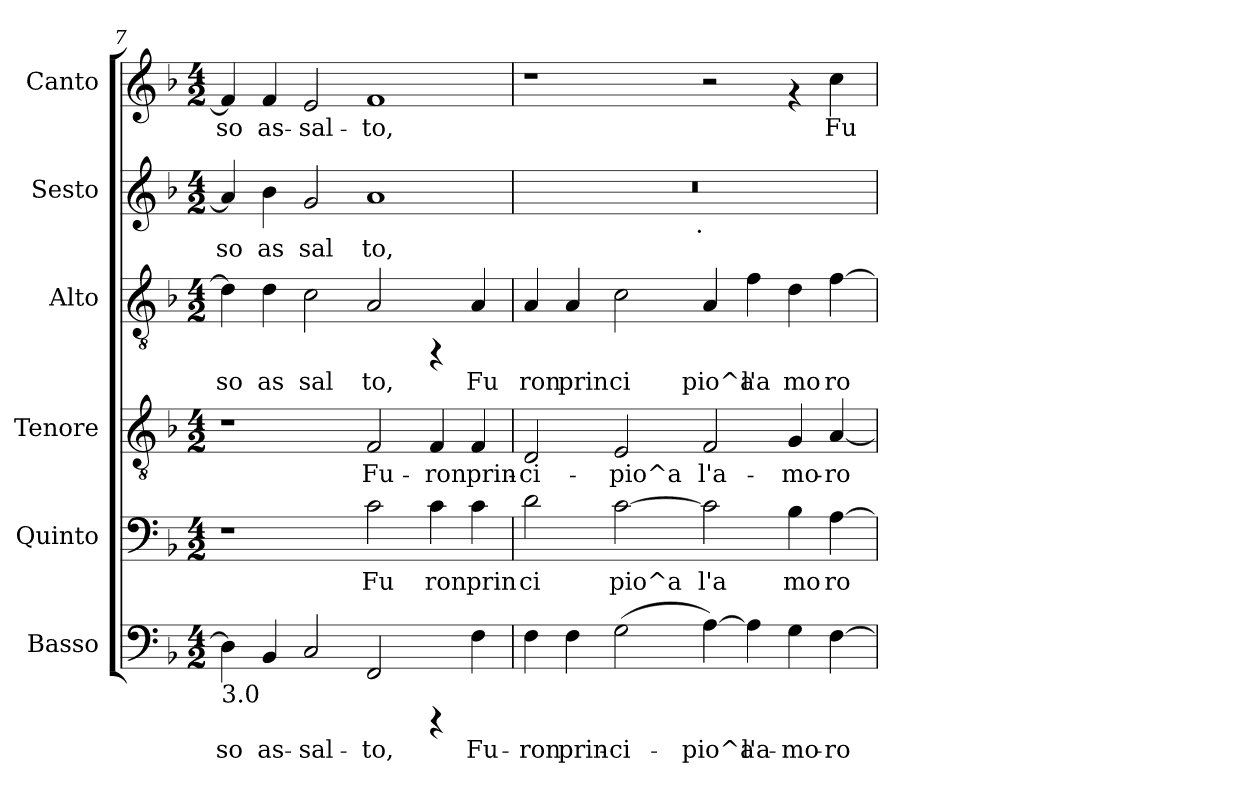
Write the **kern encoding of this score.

**kern	**text	**kern	**text	**kern	**text	**kern	**text	**kern	**text	**kern	**text
*part6	*part6	*part5	*part5	*part4	*part4	*part3	*part3	*part2	*part2	*part1	*part1
*staff6	*staff6	*staff5	*staff5	*staff4	*staff4	*staff3	*staff3	*staff2	*staff2	*staff1	*staff1
*I"Basso	*	*I"Quinto	*	*I"Tenore	*	*I"Alto	*	*I"Sesto	*	*I"Canto	*
!!LO:PB:g=z
*clefF4	*	*clefF4	*	*clefGv2	*	*clefGv2	*	*clefG2	*	*clefG2	*
*k[b-]	*	*k[b-]	*	*k[b-]	*	*k[b-]	*	*k[b-]	*	*k[b-]	*
*F:	*	*F:	*	*F:	*	*F:	*	*F:	*	*F:	*
*M4/2	*	*M4/2	*	*M4/2	*	*M4/2	*	*M4/2	*	*M4/2	*
=7	=7	=7	=7	=7	=7	=7	=7	=7	=7	=7	=7
!LO:TX:b:t=3.0	!	!	!	!	!	!	!	!	!	!	!
!	!LO:LY:b:cj	!	!	!	!	!	!LO:LY:b:cj	!	!LO:LY:b:cj	!	!LO:LY:b:cj
4D\]	so	1r	.	1r	.	4d\]	so	4a/]	-so	4f/]	-so
!	!LO:LY:b:cj	!	!	!	!	!	!LO:LY:b:cj	!	!LO:LY:b:cj	!	!LO:LY:b:cj
4BB-/	as-	.	.	.	.	4d\	as	4b-\	as	4f/	as-
!	!LO:LY:b:cj	!	!	!	!	!	!LO:LY:b:cj	!	!LO:LY:b:cj	!	!LO:LY:b:cj
2C/	-sal-	.	.	.	.	2c\	sal	2g/	sal	2e/	-sal-
!	!LO:LY:b:cj	!	!LO:LY:b:cj	!	!LO:LY:b:cj	!	!LO:LY:b:cj	!	!LO:LY:b:cj	!	!LO:LY:b:cj
2FF/	-to,	2c\	Fu	2F/	Fu-	2A/	to,	1a	to,	1f	-to,
!	!	!	!LO:LY:b:cj	!	!LO:LY:b:cj	!	!	!	!	!	!
4rCCC	.	4c\	ron	4F/	-ron	4rFF	.	.	.	.	.
!	!LO:LY:b:cj	!	!LO:LY:b:cj	!	!LO:LY:b:cj	!	!LO:LY:b:cj	!	!	!	!
4F\	Fu-	4c\	prin	4F/	prin-	4A/	Fu	.	.	.	.
=8	=8	=8	=8	=8	=8	=8	=8	=8	=8	=8	=8
!	!LO:LY:b:cj	!	!LO:LY:b:cj	!	!LO:LY:b:cj	!	!LO:LY:b:cj	!	!	!	!
*	*	*	*	*	*	*	*	*^	*	*	*
4F\	-ron	2d\	ci	2D/	-ci-	4A/	ron	0r	2ryy	.	1r	.
!	!LO:LY:b:cj	!	!	!	!	!	!LO:LY:b:cj	!	!	!	!	!
4F\	prin-	.	.	.	.	4A/	prin	.	.	.	.	.
!	!LO:LY:b:cj	!	!LO:LY:b:cj	!	!LO:LY:b:cj	!	!LO:LY:b:cj	!	!	!	!	!
(>2G\	-ci-	[>2c\	pio^a	2E/	-pio^a	2c\	ci	.	4ryy	.	.	.
.	.	.	.	.	.	.	.	.	8...ryy	.	.	.
!	!	!	!	!	!	!	!	!	!LO:TX:b:t=.	!	!	!
.	.	.	.	.	.	.	.	.	1ryy	.	.	.
!	!LO:LY:b:cj	!	!LO:LY:b:cj	!	!LO:LY:b:cj	!	!LO:LY:b:cj	!	!	!	!	!
[<4A\)	-pio^a	2c\]	l'a	2F/	l'a-	4A/	pio^a	.	.	.	2r	.
!	!LO:LY:b:cj	!	!	!	!	!	!LO:LY:b:cj	!	!	!	!	!
4A\]	l'a-	.	.	.	.	4f\	l'a	.	.	.	.	.
!	!LO:LY:b:cj	!	!LO:LY:b:cj	!	!LO:LY:b:cj	!	!LO:LY:b:cj	!	!	!	!	!
4G\	-mo-	4B-\	mo	4G/	-mo-	4d\	mo	.	.	.	4rf	.
!	!LO:LY:b:cj	!	!LO:LY:b:cj	!	!LO:LY:b:cj	!	!LO:LY:b:cj	!	!	!	!	!LO:LY:b:cj
[>4F\	-ro-	[>4A\	ro	[<4A/	-ro-	[>4f\	ro	.	.	.	4cc\	Fu-
.	.	.	.	.	.	.	.	.	64ryy	.	.	.
*	*	*	*	*	*	*	*	*v	*v	*	*	*
=	=	=	=	=	=	=	=	=	=	=	=
*-	*-	*-	*-	*-	*-	*-	*-	*-	*-	*-	*-
